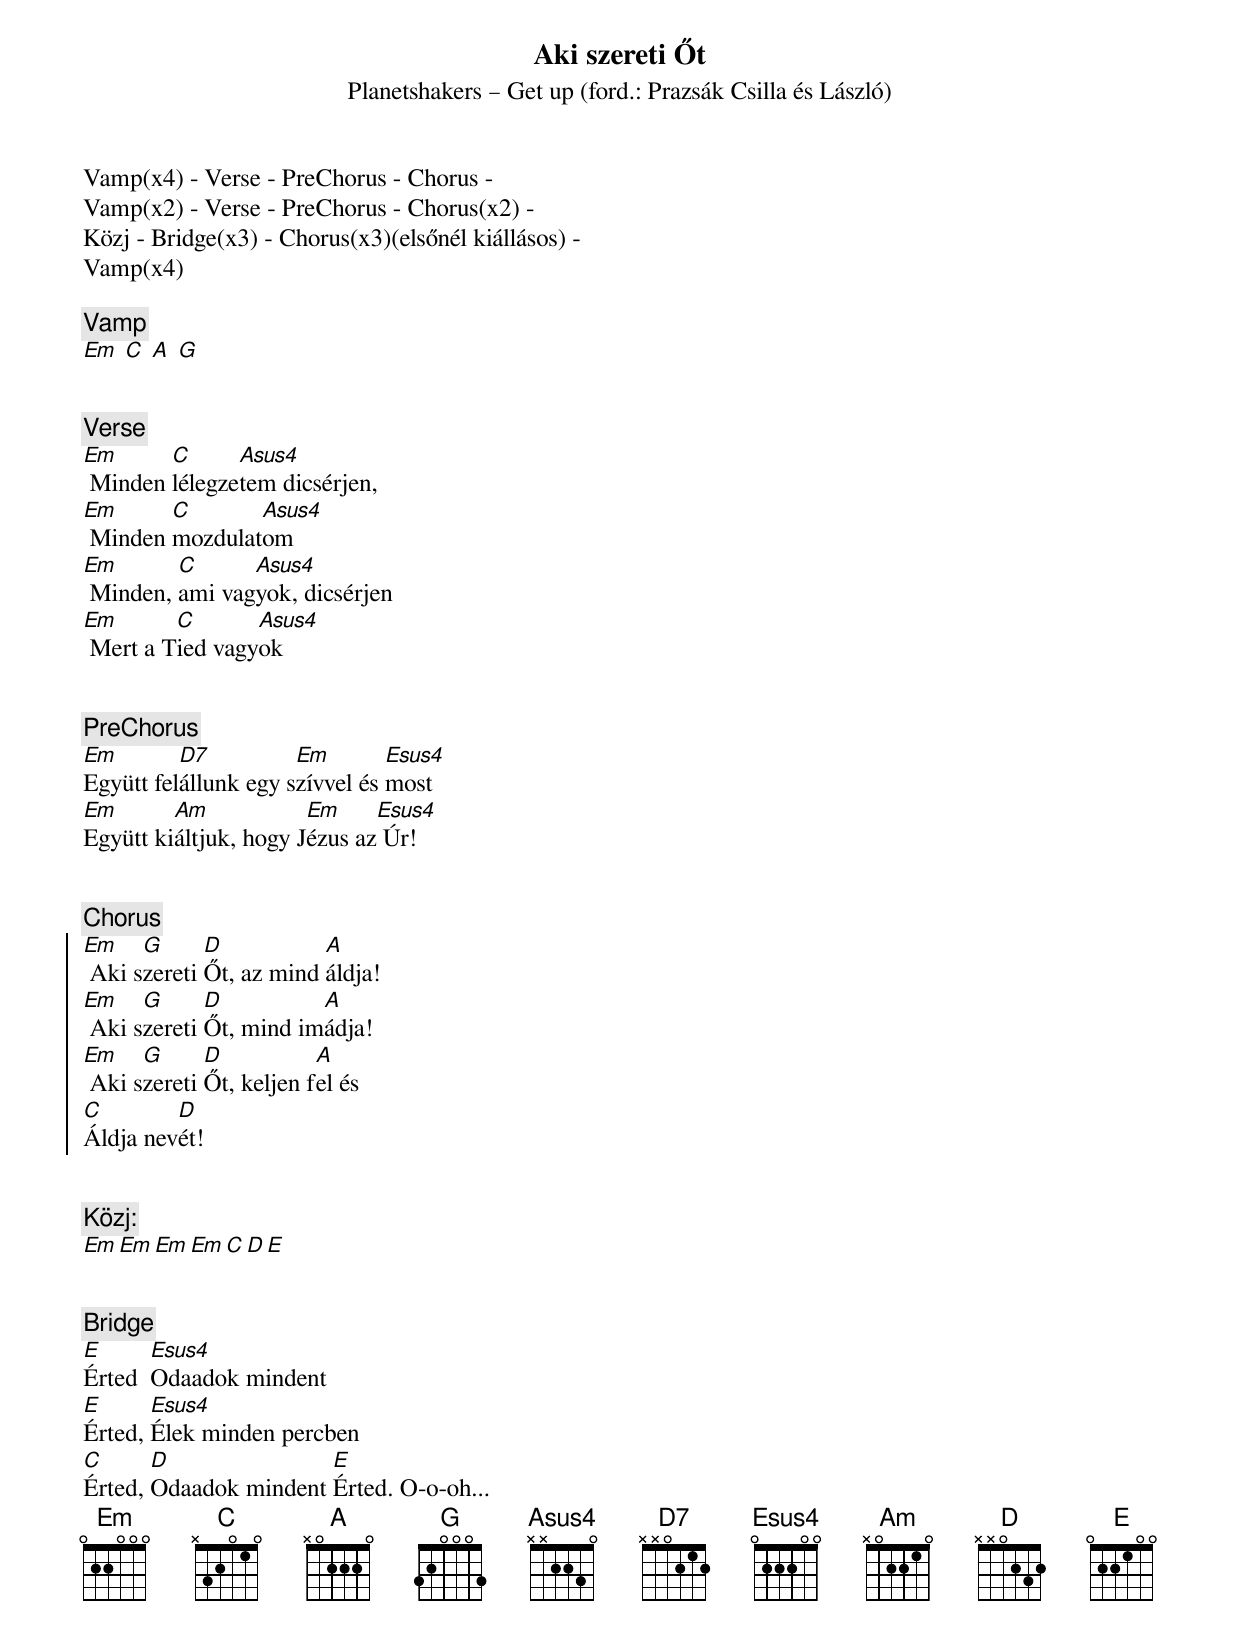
{title: Aki szereti Őt}
{subtitle: Planetshakers – Get up (ford.: Prazsák Csilla és László)}
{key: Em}

Vamp(x4) - Verse - PreChorus - Chorus -
Vamp(x2) - Verse - PreChorus - Chorus(x2) -
Közj - Bridge(x3) - Chorus(x3)(elsőnél kiállásos) -
Vamp(x4)

{c:Vamp}
[Em] [C] [A] [G]


{c:Verse}
[Em] Minden [C]lélegze[Asus4]tem dicsérjen,
[Em] Minden [C]mozdulat[Asus4]om
[Em] Minden, [C]ami vag[Asus4]yok, dicsérjen
[Em] Mert a T[C]ied vagy[Asus4]ok


{c:PreChorus}
[Em]Együtt fel[D7]állunk egy s[Em]zívvel és [Esus4]most
[Em]Együtt ki[Am]áltjuk, hogy J[Em]ézus az[Esus4] Úr!


{c:Chorus}
{soc}
[Em] Aki s[G]zereti [D]Őt, az mind [A]áldja!
[Em] Aki s[G]zereti [D]Őt, mind im[A]ádja!
[Em] Aki s[G]zereti [D]Őt, keljen f[A]el és
[C]Áldja nev[D]ét!
{eoc}


{c:Közj:}
[Em][Em][Em][Em][C][D][E]


{c:Bridge}
[E]Érted  [Esus4]Odaadok mindent
[E]Érted, [Esus4]Élek minden percben
[C]Érted, [D]Odaadok mindent [E]Érted. O-o-oh...
